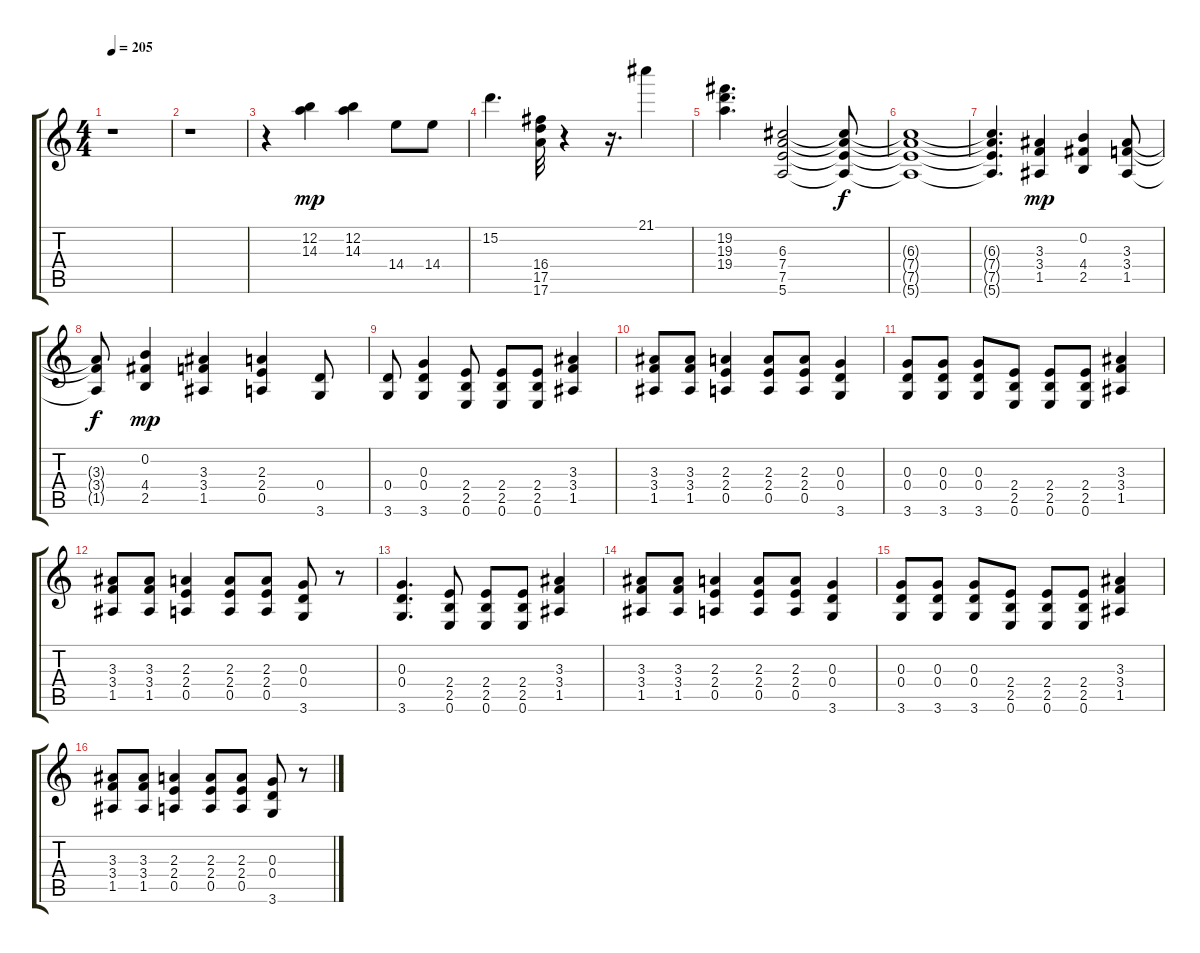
\track "" {instrument distortionguitar}
\staff {score tabs}
\tuning (E4 B3 G3 D3 A2 E2) {hide}
\ts (4 4)
\tempo 205
\clef g2
\ks c
r.1{dy mp} |
r.1 |
r.4 (12.2 14.3).4 (12.2 14.3).4 14.4.8 14.4.8 |
15.2.4{d} (16.4 17.5 17.6).32 r.4 r.16{d} 21.1.4 |
(19.2 19.3 19.4).4{d} (6.3 7.4 7.5 5.6).2 (6.3{t} 7.4{t} 7.5{t} 5.6{t}).8{dy f} |
(6.3{t} 7.4{t} 7.5{t} 5.6{t}).1 |
(6.3{t} 7.4{t} 7.5{t} 5.6{t}).4{d} (3.3 3.4 1.5).4{dy mp} (0.2 4.4 2.5).4 (3.3 3.4 1.5).8 |
(3.3{t} 3.4{t} 1.5{t}).8{dy f} (0.2 4.4 2.5).4{dy mp} (3.3 3.4 1.5).4 (2.3 2.4 0.5).4 (0.4 3.6).8 |
(0.4 3.6).8 (0.3 0.4 3.6).4 (2.4 2.5 0.6).8 (2.4 2.5 0.6).8 (2.4 2.5 0.6).8 (3.3 3.4 1.5).4 |
(3.3 3.4 1.5).8 (3.3 3.4 1.5).8 (2.3 2.4 0.5).4 (2.3 2.4 0.5).8 (2.3 2.4 0.5).8 (0.3 0.4 3.6).4 |
(0.3 0.4 3.6).8 (0.3 0.4 3.6).8 (0.3 0.4 3.6).8 (2.4 2.5 0.6).8 (2.4 2.5 0.6).8 (2.4 2.5 0.6).8 (3.3 3.4 1.5).4 |
(3.3 3.4 1.5).8 (3.3 3.4 1.5).8 (2.3 2.4 0.5).4 (2.3 2.4 0.5).8 (2.3 2.4 0.5).8 (0.3 0.4 3.6).8 r.8 |
(0.3 0.4 3.6).4{d} (2.4 2.5 0.6).8 (2.4 2.5 0.6).8 (2.4 2.5 0.6).8 (3.3 3.4 1.5).4 |
(3.3 3.4 1.5).8 (3.3 3.4 1.5).8 (2.3 2.4 0.5).4 (2.3 2.4 0.5).8 (2.3 2.4 0.5).8 (0.3 0.4 3.6).4 |
(0.3 0.4 3.6).8 (0.3 0.4 3.6).8 (0.3 0.4 3.6).8 (2.4 2.5 0.6).8 (2.4 2.5 0.6).8 (2.4 2.5 0.6).8 (3.3 3.4 1.5).4 |
(3.3 3.4 1.5).8 (3.3 3.4 1.5).8 (2.3 2.4 0.5).4 (2.3 2.4 0.5).8 (2.3 2.4 0.5).8 (0.3 0.4 3.6).8 r.8
